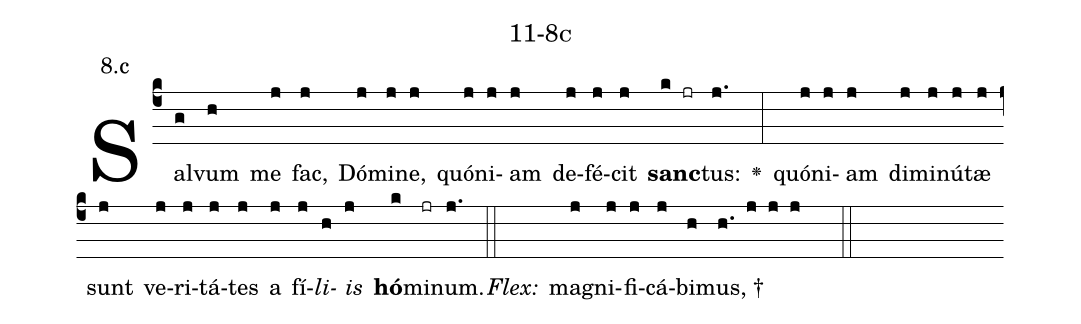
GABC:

name: 11-8c;
annotation: 8.c;
%%
(c4)Sal(g)vum(h) me(j) fac,(j) Dó(j)mi(j)ne,(j) quón(j)i(j)am(j) de(j)fé(j)cit(j) <b>sanc</b>(k jr)tus:(j.) <v>\greheightstar</v>(:) quón(j)i(j)am(j) di(j)mi(j)nú(j)tæ(j) sunt(j) ve(j)ri(j)tá(j)tes(j) a(j) fí(j)<i>li</i>(h)<i>is</i>(j) <b>hó</b>(k)mi(jr)num.(j.) (::)
<i>Flex:</i>()  ma(j)gni(j)fi(j)cá(j)bi(h)mus, †(h. j j j  ::)

%E(j) u(j) o(h) u(j) a(k) e.(j.) (::)
